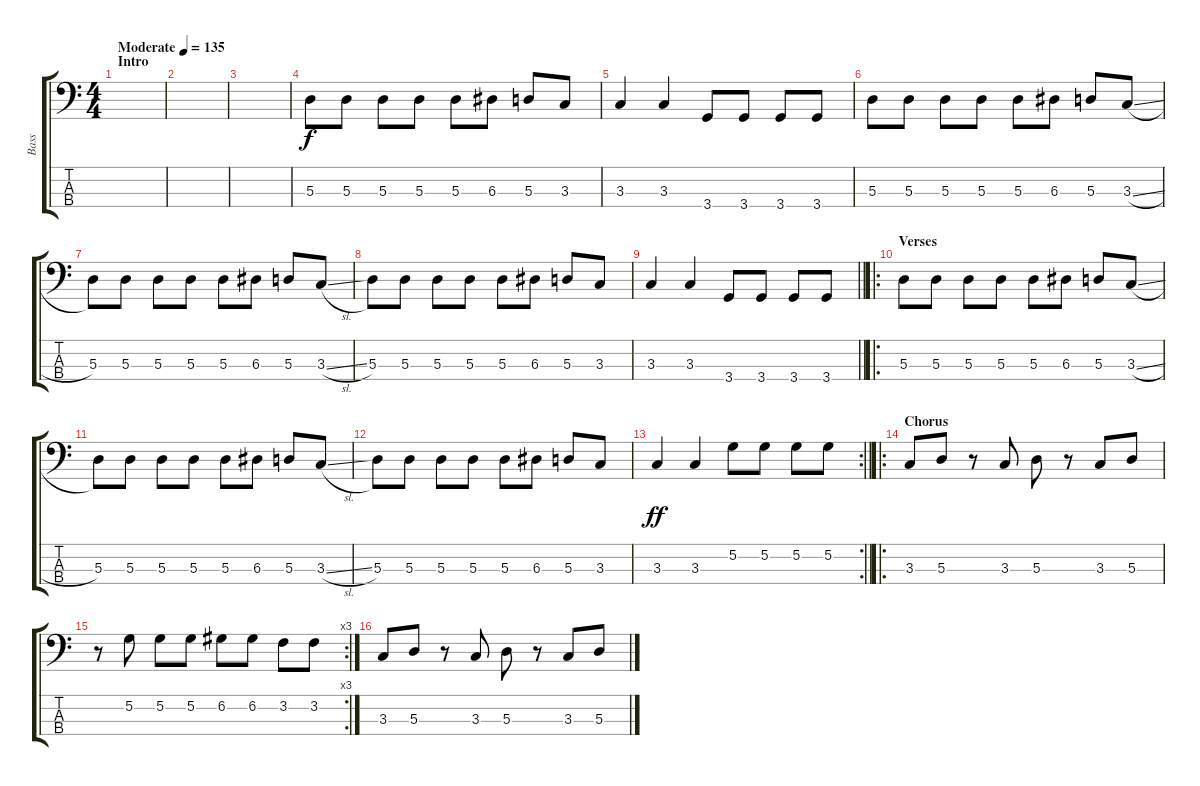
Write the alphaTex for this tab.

\track ("Bass" "Bass") {instrument electricbassfinger}
\staff {score tabs}
\tuning (G2 D2 A1 E1) {hide}
\ts (4 4)
\section ("" "Intro")
\tempo (135 "Moderate")
\clef f4
\ks c
|
|
|
5.3.8 5.3.8 5.3.8 5.3.8 5.3.8 6.3.8 5.3.8 3.3.8 |
3.3.4 3.3.4 3.4.8 3.4.8 3.4.8 3.4.8 |
5.3.8 5.3.8 5.3.8 5.3.8 5.3.8 6.3.8 5.3.8 3.3{sl}.8 |
5.3.8 5.3.8 5.3.8 5.3.8 5.3.8 6.3.8 5.3.8 3.3{sl}.8 |
5.3.8 5.3.8 5.3.8 5.3.8 5.3.8 6.3.8 5.3.8 3.3.8 |
\barLineRight lightlight
3.3.4 3.3.4 3.4.8 3.4.8 3.4.8 3.4.8 |
\ro
\section ("" "Verses")
5.3.8 5.3.8 5.3.8 5.3.8 5.3.8 6.3.8 5.3.8 3.3{sl}.8 |
5.3.8 5.3.8 5.3.8 5.3.8 5.3.8 6.3.8 5.3.8 3.3{sl}.8 |
5.3.8 5.3.8 5.3.8 5.3.8 5.3.8 6.3.8 5.3.8 3.3.8 |
\rc 2
\barLineRight lightlight
3.3.4{dy ff} 3.3.4 5.2.8 5.2.8 5.2.8 5.2.8 |
\ro
\section ("" "Chorus")
3.3.8 5.3.8 r.8 3.3.8 5.3.8 r.8 3.3.8 5.3.8 |
\rc 3
r.8 5.2.8 5.2.8 5.2.8 6.2.8 6.2.8 3.2.8 3.2.8 |
3.3.8 5.3.8 r.8 3.3.8 5.3.8 r.8 3.3.8 5.3.8
